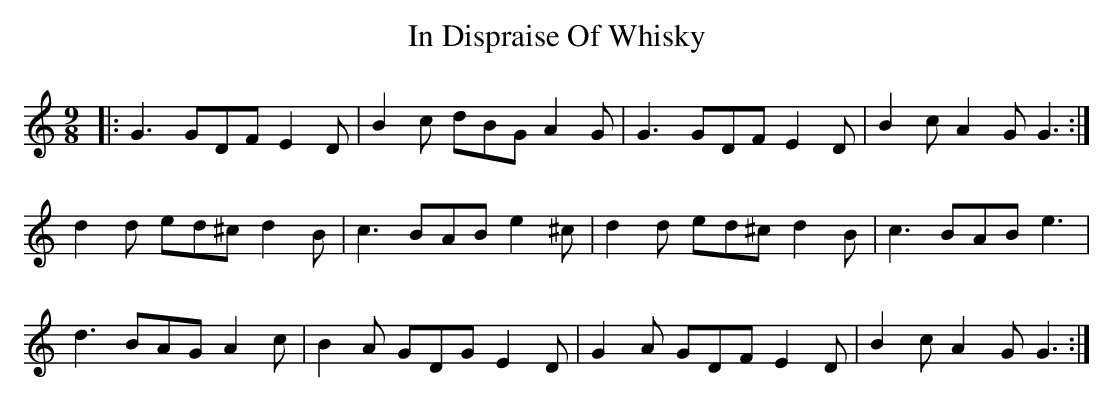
X:1
T: In Dispraise Of Whisky
M: 9/8
L: 1/8
K: Gmix
|:G3GDFE2D|B2c dBG A2G|G3GDFE2D|B2c A2G G3:|
d2d ed^c d2B|c3 BAB e2^c|d2d ed^c d2B|c3 BAB e3|
d3 BAG A2c|B2A GDG E2D|G2A GDF E2D|B2c A2GG3:|
